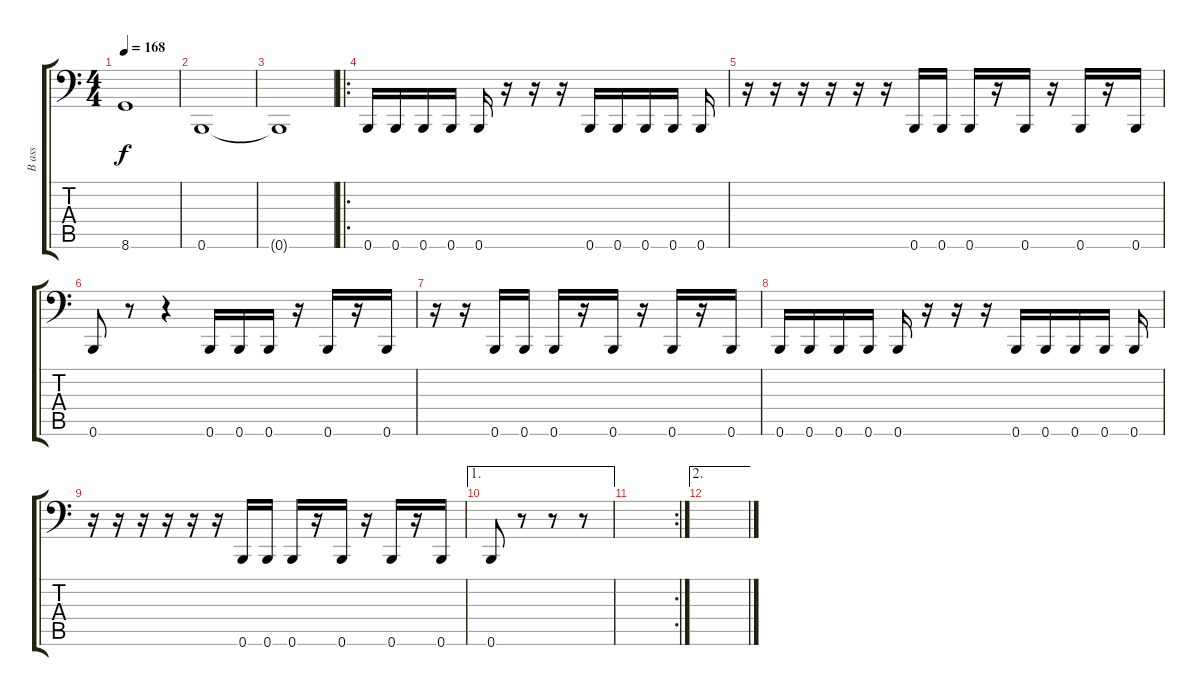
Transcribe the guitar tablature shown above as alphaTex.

\track ("B ass" "B ass") {instrument electricbasspick}
\staff {score tabs}
\tuning (Db3 Ab2 E2 B1 Gb1 B0) {hide}
\ts (4 4)
\tempo 168
\clef f4
\ks c
8.6{t}.1{dy f} |
0.6.1 |
0.6{t}.1 |
\ro
0.6.16 0.6.16 0.6.16 0.6.16 0.6.16 r.16 r.16 r.16 0.6.16 0.6.16 0.6.16 0.6.16 0.6.16 |
r.16 r.16 r.16 r.16 r.16 r.16 0.6.16 0.6.16 0.6.16 r.16 0.6.16 r.16 0.6.16 r.16 0.6.16 |
0.6.8 r.8 r.4 0.6.16 0.6.16 0.6.16 r.16 0.6.16 r.16 0.6.16 |
r.16 r.16 0.6.16 0.6.16 0.6.16 r.16 0.6.16 r.16 0.6.16 r.16 0.6.16 |
0.6.16 0.6.16 0.6.16 0.6.16 0.6.16 r.16 r.16 r.16 0.6.16 0.6.16 0.6.16 0.6.16 0.6.16 |
r.16 r.16 r.16 r.16 r.16 r.16 0.6.16 0.6.16 0.6.16 r.16 0.6.16 r.16 0.6.16 r.16 0.6.16 |
\ae 1
0.6.8 r.8 r.8 r.8 |
\rc 2
|
\ae 2
